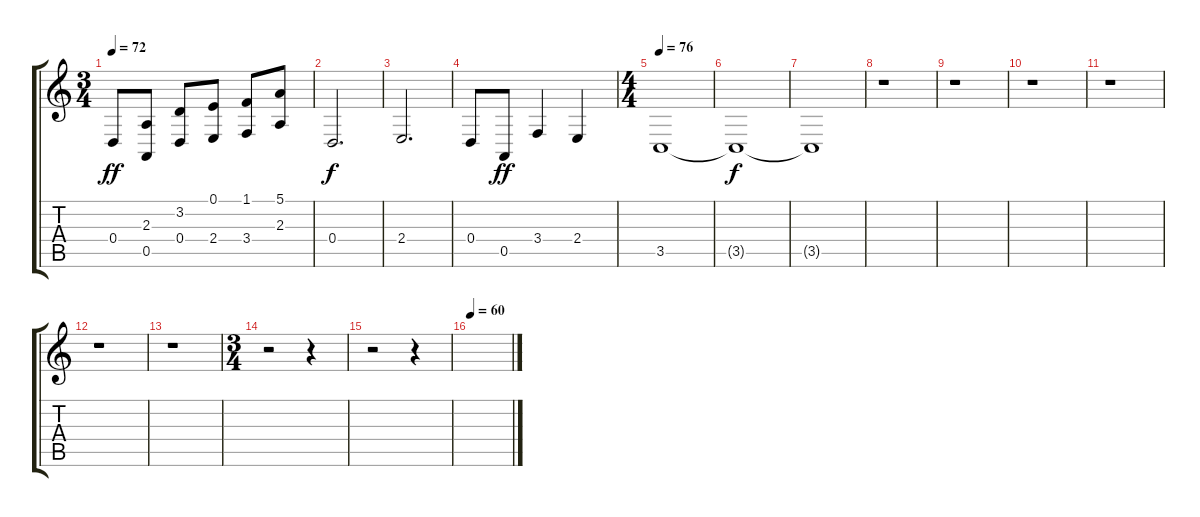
\track "" {instrument electricpiano2}
\staff {score tabs}
\tuning (E4 B3 G3 D3 A2 E2) {hide}
\ts (3 4)
\tempo 72
\clef g2
\ks c
0.4.8{dy ff} (2.3 0.5).8 (3.2 0.4).8 (0.1 2.4).8 (1.1 3.4).8 (5.1 2.3).8 |
0.4.2{d dy f} |
2.4.2{d} |
0.4.8 0.5.8{dy ff} 3.4.4 2.4.4 |
\ts (4 4)
\tempo 76
3.5.1 |
3.5{t}.1{dy f} |
3.5{t}.1 |
r.1 |
r.1 |
r.1 |
r.1 |
r.1 |
r.1 |
\ts (3 4)
r.2 r.4 |
r.2 r.4 |
\tempo 60
